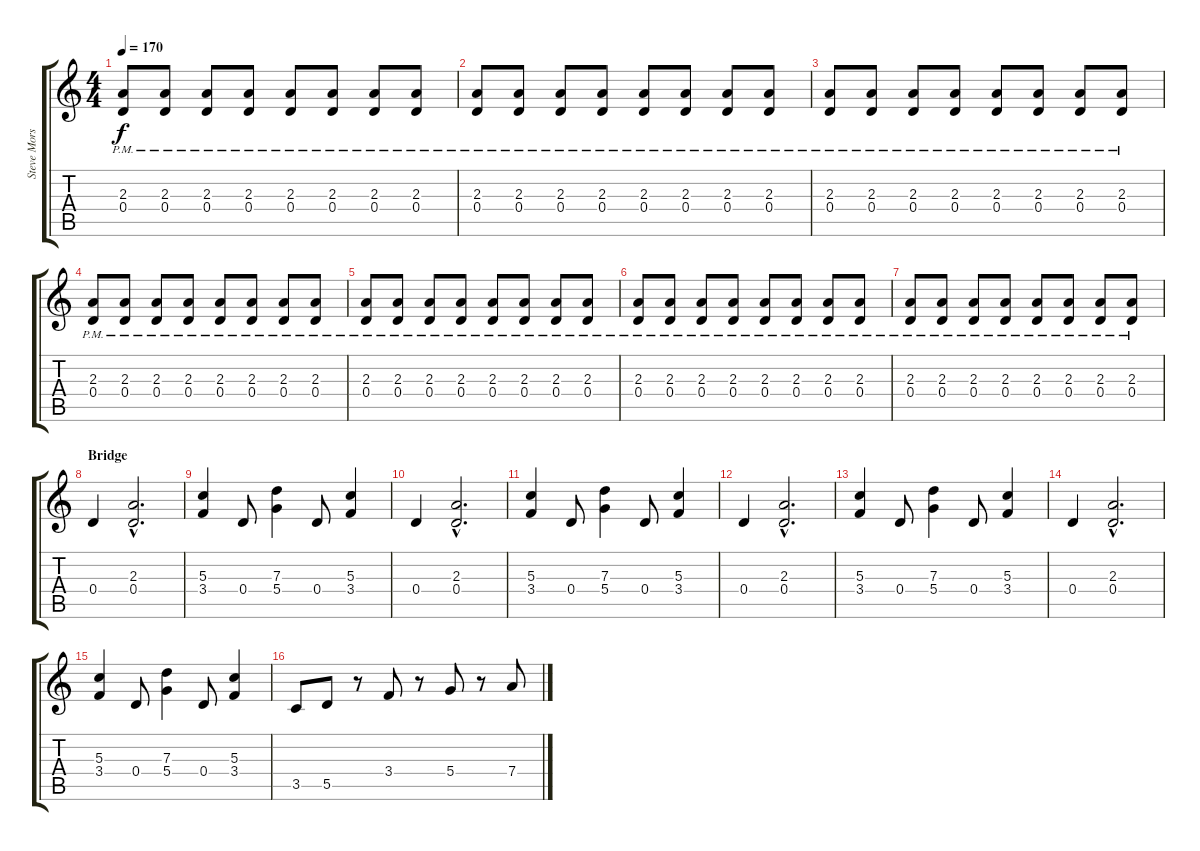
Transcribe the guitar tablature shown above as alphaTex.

\track ("Steve Morse" "Steve Mors") {instrument overdrivenguitar}
\staff {score tabs}
\tuning (E4 B3 G3 D3 A2 E2) {hide}
\ts (4 4)
\tempo 170
\clef g2
\ks c
(2.3{pm} 0.4{pm}).8{dy f} (2.3{pm} 0.4{pm}).8 (2.3{pm} 0.4{pm}).8 (2.3{pm} 0.4{pm}).8 (2.3{pm} 0.4{pm}).8 (2.3{pm} 0.4{pm}).8 (2.3{pm} 0.4{pm}).8 (2.3{pm} 0.4{pm}).8 |
(2.3{pm} 0.4{pm}).8 (2.3{pm} 0.4{pm}).8 (2.3{pm} 0.4{pm}).8 (2.3{pm} 0.4{pm}).8 (2.3{pm} 0.4{pm}).8 (2.3{pm} 0.4{pm}).8 (2.3{pm} 0.4{pm}).8 (2.3{pm} 0.4{pm}).8 |
(2.3{pm} 0.4{pm}).8 (2.3{pm} 0.4{pm}).8 (2.3{pm} 0.4{pm}).8 (2.3{pm} 0.4{pm}).8 (2.3{pm} 0.4{pm}).8 (2.3{pm} 0.4{pm}).8 (2.3{pm} 0.4{pm}).8 (2.3{pm} 0.4{pm}).8 |
(2.3{pm} 0.4{pm}).8 (2.3{pm} 0.4{pm}).8 (2.3{pm} 0.4{pm}).8 (2.3{pm} 0.4{pm}).8 (2.3{pm} 0.4{pm}).8 (2.3{pm} 0.4{pm}).8 (2.3{pm} 0.4{pm}).8 (2.3{pm} 0.4{pm}).8 |
(2.3{pm} 0.4{pm}).8 (2.3{pm} 0.4{pm}).8 (2.3{pm} 0.4{pm}).8 (2.3{pm} 0.4{pm}).8 (2.3{pm} 0.4{pm}).8 (2.3{pm} 0.4{pm}).8 (2.3{pm} 0.4{pm}).8 (2.3{pm} 0.4{pm}).8 |
(2.3{pm} 0.4{pm}).8 (2.3{pm} 0.4{pm}).8 (2.3{pm} 0.4{pm}).8 (2.3{pm} 0.4{pm}).8 (2.3{pm} 0.4{pm}).8 (2.3{pm} 0.4{pm}).8 (2.3{pm} 0.4{pm}).8 (2.3{pm} 0.4{pm}).8 |
(2.3{pm} 0.4{pm}).8 (2.3{pm} 0.4{pm}).8 (2.3{pm} 0.4{pm}).8 (2.3{pm} 0.4{pm}).8 (2.3{pm} 0.4{pm}).8 (2.3{pm} 0.4{pm}).8 (2.3{pm} 0.4{pm}).8 (2.3{pm} 0.4{pm}).8 |
\section ("" "Bridge")
0.4.4{volume 16} (2.3{hac} 0.4{hac}).2{d} |
(5.3 3.4).4 0.4.8 (7.3 5.4).4 0.4.8 (5.3 3.4).4 |
0.4.4 (2.3{hac} 0.4{hac}).2{d} |
(5.3 3.4).4 0.4.8 (7.3 5.4).4 0.4.8 (5.3 3.4).4 |
0.4.4 (2.3{hac} 0.4{hac}).2{d} |
(5.3 3.4).4 0.4.8 (7.3 5.4).4 0.4.8 (5.3 3.4).4 |
0.4.4 (2.3{hac} 0.4{hac}).2{d} |
(5.3 3.4).4 0.4.8 (7.3 5.4).4 0.4.8 (5.3 3.4).4 |
3.5.8 5.5.8 r.8 3.4.8 r.8 5.4.8 r.8 7.4.8
